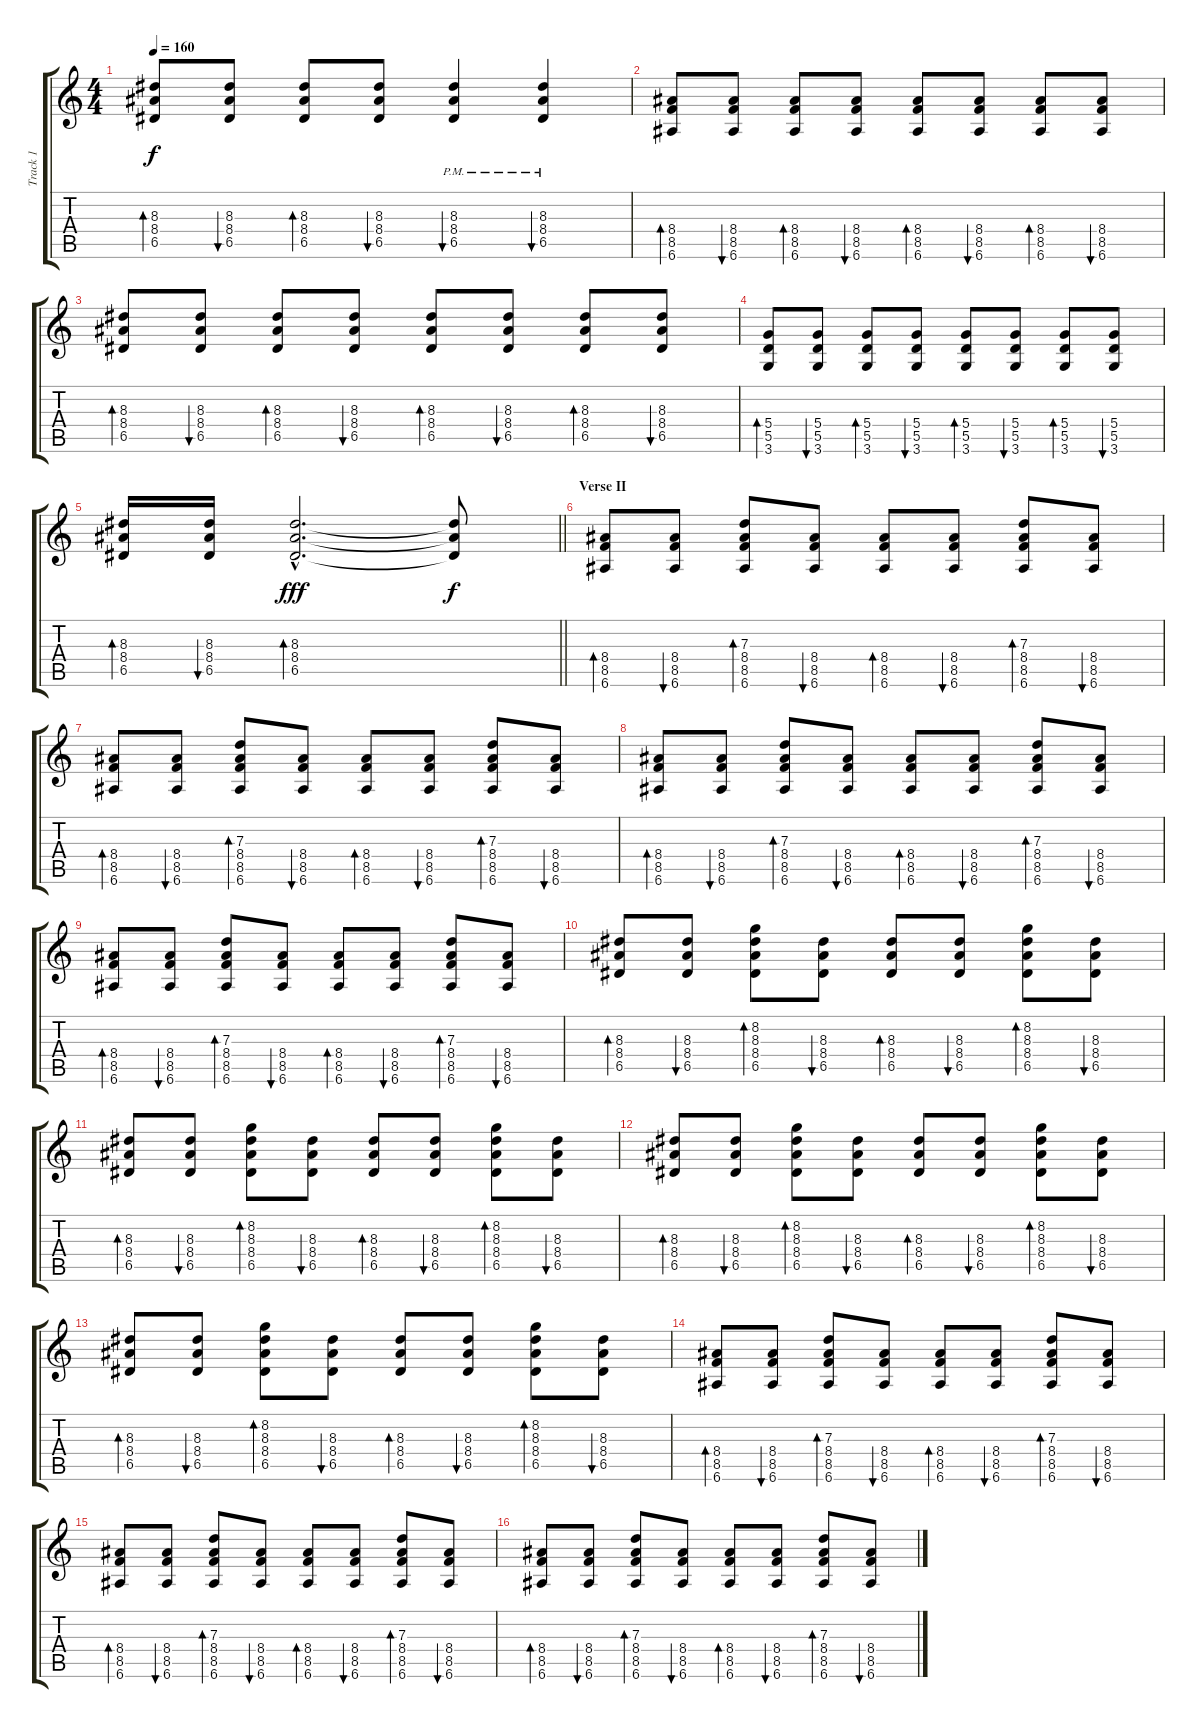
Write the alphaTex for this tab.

\track ("Track 1" "Track 1") {instrument acousticguitarnylon}
\staff {score tabs}
\tuning (E4 B3 G3 D3 A2 E2) {hide}
\ts (4 4)
\tempo 160
\clef g2
\ks c
(8.3 8.4 6.5).8{bd 60 dy f} (8.3 8.4 6.5).8{bu 60} (8.3 8.4 6.5).8{bd 60} (8.3 8.4 6.5).8{bu 60} (8.3{pm} 8.4{pm} 6.5{pm}).4{bu 60} (8.3{pm} 8.4 6.5).4{bu 60} |
(8.4 8.5 6.6).8{bd 60} (8.4 8.5 6.6).8{bu 60} (8.4 8.5 6.6).8{bd 60} (8.4 8.5 6.6).8{bu 60} (8.4 8.5 6.6).8{bd 60} (8.4 8.5 6.6).8{bu 60} (8.4 8.5 6.6).8{bd 60} (8.4 8.5 6.6).8{bu 60} |
(8.3 8.4 6.5).8{bd 60} (8.3 8.4 6.5).8{bu 60} (8.3 8.4 6.5).8{bd 60} (8.3 8.4 6.5).8{bu 60} (8.3 8.4 6.5).8{bd 60} (8.3 8.4 6.5).8{bu 60} (8.3 8.4 6.5).8{bd 60} (8.3 8.4 6.5).8{bu 60} |
(5.4 5.5 3.6).8{bd 60} (5.4 5.5 3.6).8{bu 60} (5.4 5.5 3.6).8{bd 60} (5.4 5.5 3.6).8{bu 60} (5.4 5.5 3.6).8{bd 60} (5.4 5.5 3.6).8{bu 60} (5.4 5.5 3.6).8{bd 60} (5.4 5.5 3.6).8{bu 60} |
\barLineRight lightlight
(8.3 8.4 6.5).16{bd 60} (8.3 8.4 6.5).16{bu 60} (8.3{hac} 8.4 6.5).2{d bd 60 dy fff} (8.3{t} 8.4{t} 6.5{t}).8{dy f} |
\section ("" "Verse II")
(8.4 8.5 6.6).8{bd 60} (8.4 8.5 6.6).8{bu 60} (7.3 8.4 8.5 6.6).8{bd 60} (8.4 8.5 6.6).8{bu 60} (8.4 8.5 6.6).8{bd 60} (8.4 8.5 6.6).8{bu 60} (7.3 8.4 8.5 6.6).8{bd 60} (8.4 8.5 6.6).8{bu 60} |
(8.4 8.5 6.6).8{bd 60} (8.4 8.5 6.6).8{bu 60} (7.3 8.4 8.5 6.6).8{bd 60} (8.4 8.5 6.6).8{bu 60} (8.4 8.5 6.6).8{bd 60} (8.4 8.5 6.6).8{bu 60} (7.3 8.4 8.5 6.6).8{bd 60} (8.4 8.5 6.6).8{bu 60} |
(8.4 8.5 6.6).8{bd 60} (8.4 8.5 6.6).8{bu 60} (7.3 8.4 8.5 6.6).8{bd 60} (8.4 8.5 6.6).8{bu 60} (8.4 8.5 6.6).8{bd 60} (8.4 8.5 6.6).8{bu 60} (7.3 8.4 8.5 6.6).8{bd 60} (8.4 8.5 6.6).8{bu 60} |
(8.4 8.5 6.6).8{bd 60} (8.4 8.5 6.6).8{bu 60} (7.3 8.4 8.5 6.6).8{bd 60} (8.4 8.5 6.6).8{bu 60} (8.4 8.5 6.6).8{bd 60} (8.4 8.5 6.6).8{bu 60} (7.3 8.4 8.5 6.6).8{bd 60} (8.4 8.5 6.6).8{bu 60} |
(8.3 8.4 6.5).8{bd 60} (8.3 8.4 6.5).8{bu 60} (8.2 8.3 8.4 6.5).8{bd 60} (8.3 8.4 6.5).8{bu 60} (8.3 8.4 6.5).8{bd 60} (8.3 8.4 6.5).8{bu 60} (8.2 8.3 8.4 6.5).8{bd 60} (8.3 8.4 6.5).8{bu 60} |
(8.3 8.4 6.5).8{bd 60} (8.3 8.4 6.5).8{bu 60} (8.2 8.3 8.4 6.5).8{bd 60} (8.3 8.4 6.5).8{bu 60} (8.3 8.4 6.5).8{bd 60} (8.3 8.4 6.5).8{bu 60} (8.2 8.3 8.4 6.5).8{bd 60} (8.3 8.4 6.5).8{bu 60} |
(8.3 8.4 6.5).8{bd 60} (8.3 8.4 6.5).8{bu 60} (8.2 8.3 8.4 6.5).8{bd 60} (8.3 8.4 6.5).8{bu 60} (8.3 8.4 6.5).8{bd 60} (8.3 8.4 6.5).8{bu 60} (8.2 8.3 8.4 6.5).8{bd 60} (8.3 8.4 6.5).8{bu 60} |
(8.3 8.4 6.5).8{bd 60} (8.3 8.4 6.5).8{bu 60} (8.2 8.3 8.4 6.5).8{bd 60} (8.3 8.4 6.5).8{bu 60} (8.3 8.4 6.5).8{bd 60} (8.3 8.4 6.5).8{bu 60} (8.2 8.3 8.4 6.5).8{bd 60} (8.3 8.4 6.5).8{bu 60} |
(8.4 8.5 6.6).8{bd 60} (8.4 8.5 6.6).8{bu 60} (7.3 8.4 8.5 6.6).8{bd 60} (8.4 8.5 6.6).8{bu 60} (8.4 8.5 6.6).8{bd 60} (8.4 8.5 6.6).8{bu 60} (7.3 8.4 8.5 6.6).8{bd 60} (8.4 8.5 6.6).8{bu 60} |
(8.4 8.5 6.6).8{bd 60} (8.4 8.5 6.6).8{bu 60} (7.3 8.4 8.5 6.6).8{bd 60} (8.4 8.5 6.6).8{bu 60} (8.4 8.5 6.6).8{bd 60} (8.4 8.5 6.6).8{bu 60} (7.3 8.4 8.5 6.6).8{bd 60} (8.4 8.5 6.6).8{bu 60} |
(8.4 8.5 6.6).8{bd 60} (8.4 8.5 6.6).8{bu 60} (7.3 8.4 8.5 6.6).8{bd 60} (8.4 8.5 6.6).8{bu 60} (8.4 8.5 6.6).8{bd 60} (8.4 8.5 6.6).8{bu 60} (7.3 8.4 8.5 6.6).8{bd 60} (8.4 8.5 6.6).8{bu 60}
